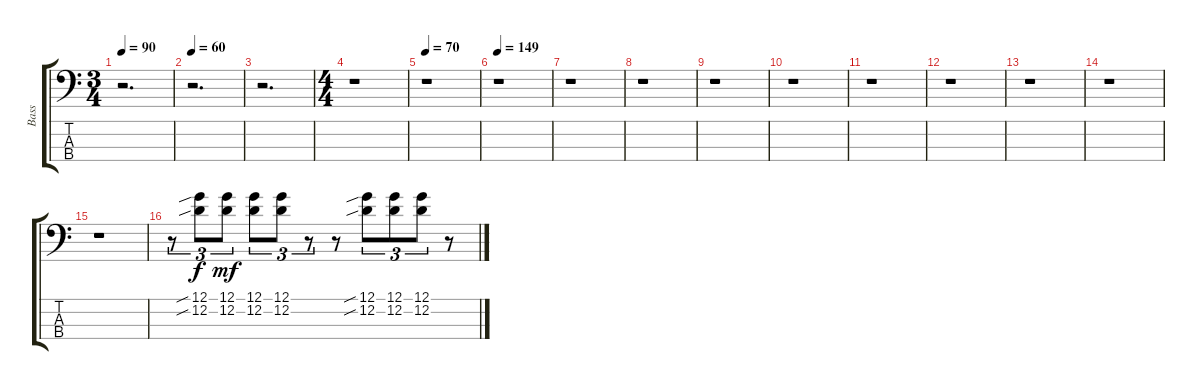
\track ("Bass" "Bass") {instrument electricbassfinger}
\staff {score tabs}
\tuning (G2 D2 A1 E1) {hide}
\ts (3 4)
\tempo 90
\clef f4
\ks c
r.2{d dy f} |
\tempo 60
r.2{d} |
r.2{d} |
\ts (4 4)
r.1 |
\tempo 70
r.1 |
\tempo 149
r.1 |
r.1 |
r.1 |
r.1 |
r.1 |
r.1 |
r.1 |
r.1 |
r.1 |
r.1 |
r.8{tu (3 2)} (12.1{sib} 12.2{sib}).8{tu (3 2)} (12.1 12.2).8{tu (3 2) dy mf} (12.1 12.2).8{tu (3 2)} (12.1 12.2).8{tu (3 2)} r.8{tu (3 2)} r.8 (12.1{sib} 12.2{sib}).8{tu (3 2)} (12.1 12.2).8{tu (3 2)} (12.1 12.2).8{tu (3 2)} r.8
